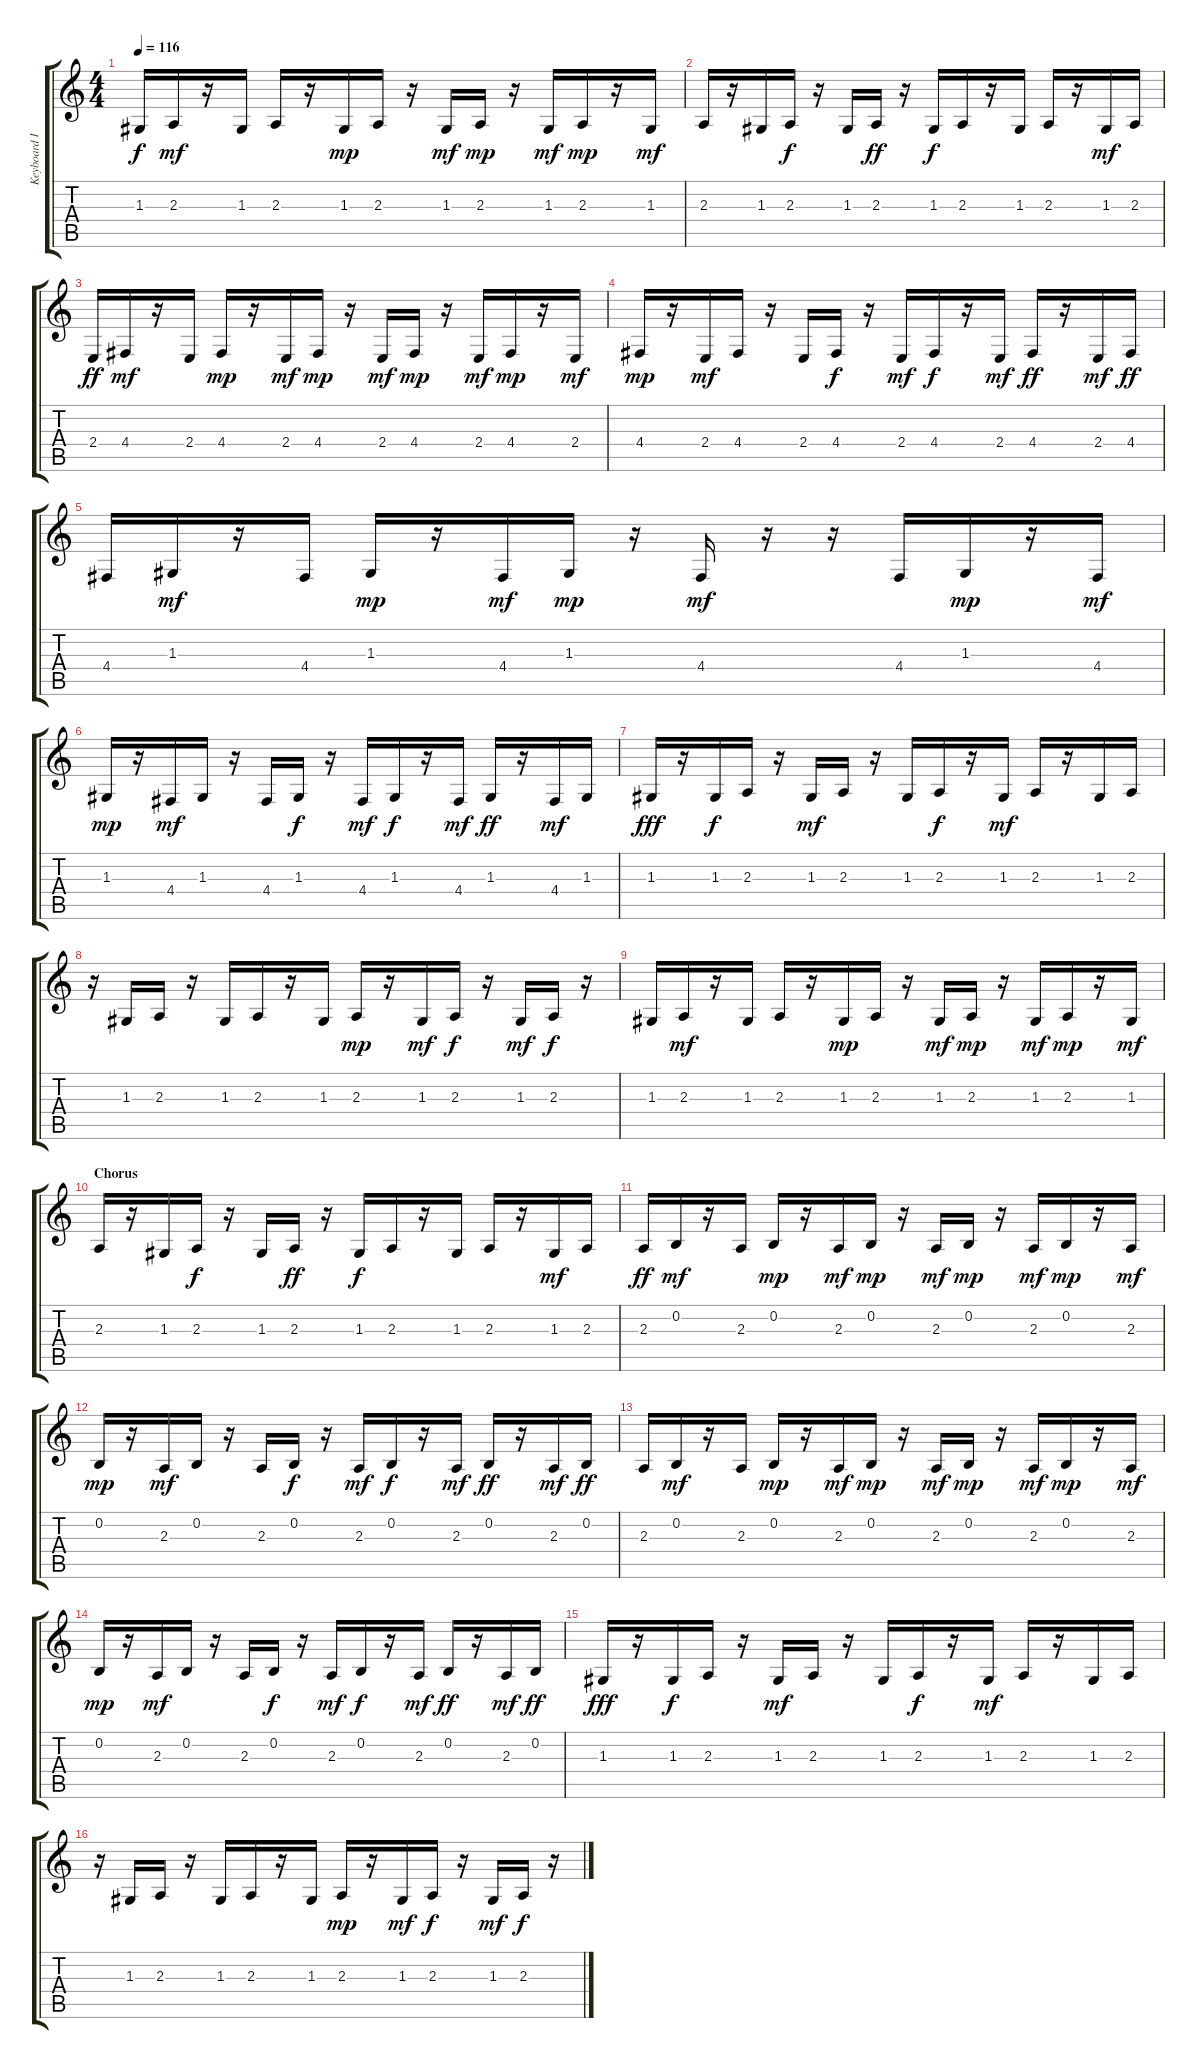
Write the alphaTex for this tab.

\track ("Keyboard II" "Keyboard I") {instrument orchestralharp}
\staff {score tabs}
\tuning (E4 B3 G3 D3 A2 E2) {hide}
\ts (4 4)
\tempo 116
\clef g2
\ks c
1.3.16{dy f} 2.3.16{dy mf} r.16 1.3.16 2.3.16 r.16 1.3.16{dy mp} 2.3.16 r.16 1.3.16{dy mf} 2.3.16{dy mp} r.16 1.3.16{dy mf} 2.3.16{dy mp} r.16 1.3.16{dy mf} |
2.3.16 r.16 1.3.16 2.3.16{dy f} r.16 1.3.16 2.3.16{dy ff} r.16 1.3.16{dy f} 2.3.16 r.16 1.3.16 2.3.16 r.16 1.3.16{dy mf} 2.3.16 |
2.4.16{dy ff} 4.4.16{dy mf} r.16 2.4.16 4.4.16{dy mp} r.16 2.4.16{dy mf} 4.4.16{dy mp} r.16 2.4.16{dy mf} 4.4.16{dy mp} r.16 2.4.16{dy mf} 4.4.16{dy mp} r.16 2.4.16{dy mf} |
4.4.16{dy mp} r.16 2.4.16{dy mf} 4.4.16 r.16 2.4.16 4.4.16{dy f} r.16 2.4.16{dy mf} 4.4.16{dy f} r.16 2.4.16{dy mf} 4.4.16{dy ff} r.16 2.4.16{dy mf} 4.4.16{dy ff} |
4.4.16 1.3.16{dy mf} r.16 4.4.16 1.3.16{dy mp} r.16 4.4.16{dy mf} 1.3.16{dy mp} r.16 4.4.16{dy mf} r.16 r.16 4.4.16 1.3.16{dy mp} r.16 4.4.16{dy mf} |
1.3.16{dy mp} r.16 4.4.16{dy mf} 1.3.16 r.16 4.4.16 1.3.16{dy f} r.16 4.4.16{dy mf} 1.3.16{dy f} r.16 4.4.16{dy mf} 1.3.16{dy ff} r.16 4.4.16{dy mf} 1.3.16 |
1.3.16{dy fff} r.16 1.3.16{dy f} 2.3.16 r.16 1.3.16{dy mf} 2.3.16 r.16 1.3.16 2.3.16{dy f} r.16 1.3.16{dy mf} 2.3.16 r.16 1.3.16 2.3.16 |
r.16 1.3.16 2.3.16 r.16 1.3.16 2.3.16 r.16 1.3.16 2.3.16{dy mp} r.16 1.3.16{dy mf} 2.3.16{dy f} r.16 1.3.16{dy mf} 2.3.16{dy f} r.16 |
1.3.16 2.3.16{dy mf} r.16 1.3.16 2.3.16 r.16 1.3.16{dy mp} 2.3.16 r.16 1.3.16{dy mf} 2.3.16{dy mp} r.16 1.3.16{dy mf} 2.3.16{dy mp} r.16 1.3.16{dy mf} |
\section ("" "Chorus")
2.3.16 r.16 1.3.16 2.3.16{dy f} r.16 1.3.16 2.3.16{dy ff} r.16 1.3.16{dy f} 2.3.16 r.16 1.3.16 2.3.16 r.16 1.3.16{dy mf} 2.3.16 |
2.3.16{dy ff} 0.2.16{dy mf} r.16 2.3.16 0.2.16{dy mp} r.16 2.3.16{dy mf} 0.2.16{dy mp} r.16 2.3.16{dy mf} 0.2.16{dy mp} r.16 2.3.16{dy mf} 0.2.16{dy mp} r.16 2.3.16{dy mf} |
0.2.16{dy mp} r.16 2.3.16{dy mf} 0.2.16 r.16 2.3.16 0.2.16{dy f} r.16 2.3.16{dy mf} 0.2.16{dy f} r.16 2.3.16{dy mf} 0.2.16{dy ff} r.16 2.3.16{dy mf} 0.2.16{dy ff} |
2.3.16 0.2.16{dy mf} r.16 2.3.16 0.2.16{dy mp} r.16 2.3.16{dy mf} 0.2.16{dy mp} r.16 2.3.16{dy mf} 0.2.16{dy mp} r.16 2.3.16{dy mf} 0.2.16{dy mp} r.16 2.3.16{dy mf} |
0.2.16{dy mp} r.16 2.3.16{dy mf} 0.2.16 r.16 2.3.16 0.2.16{dy f} r.16 2.3.16{dy mf} 0.2.16{dy f} r.16 2.3.16{dy mf} 0.2.16{dy ff} r.16 2.3.16{dy mf} 0.2.16{dy ff} |
1.3.16{dy fff} r.16 1.3.16{dy f} 2.3.16 r.16 1.3.16{dy mf} 2.3.16 r.16 1.3.16 2.3.16{dy f} r.16 1.3.16{dy mf} 2.3.16 r.16 1.3.16 2.3.16 |
r.16 1.3.16 2.3.16 r.16 1.3.16 2.3.16 r.16 1.3.16 2.3.16{dy mp} r.16 1.3.16{dy mf} 2.3.16{dy f} r.16 1.3.16{dy mf} 2.3.16{dy f} r.16
